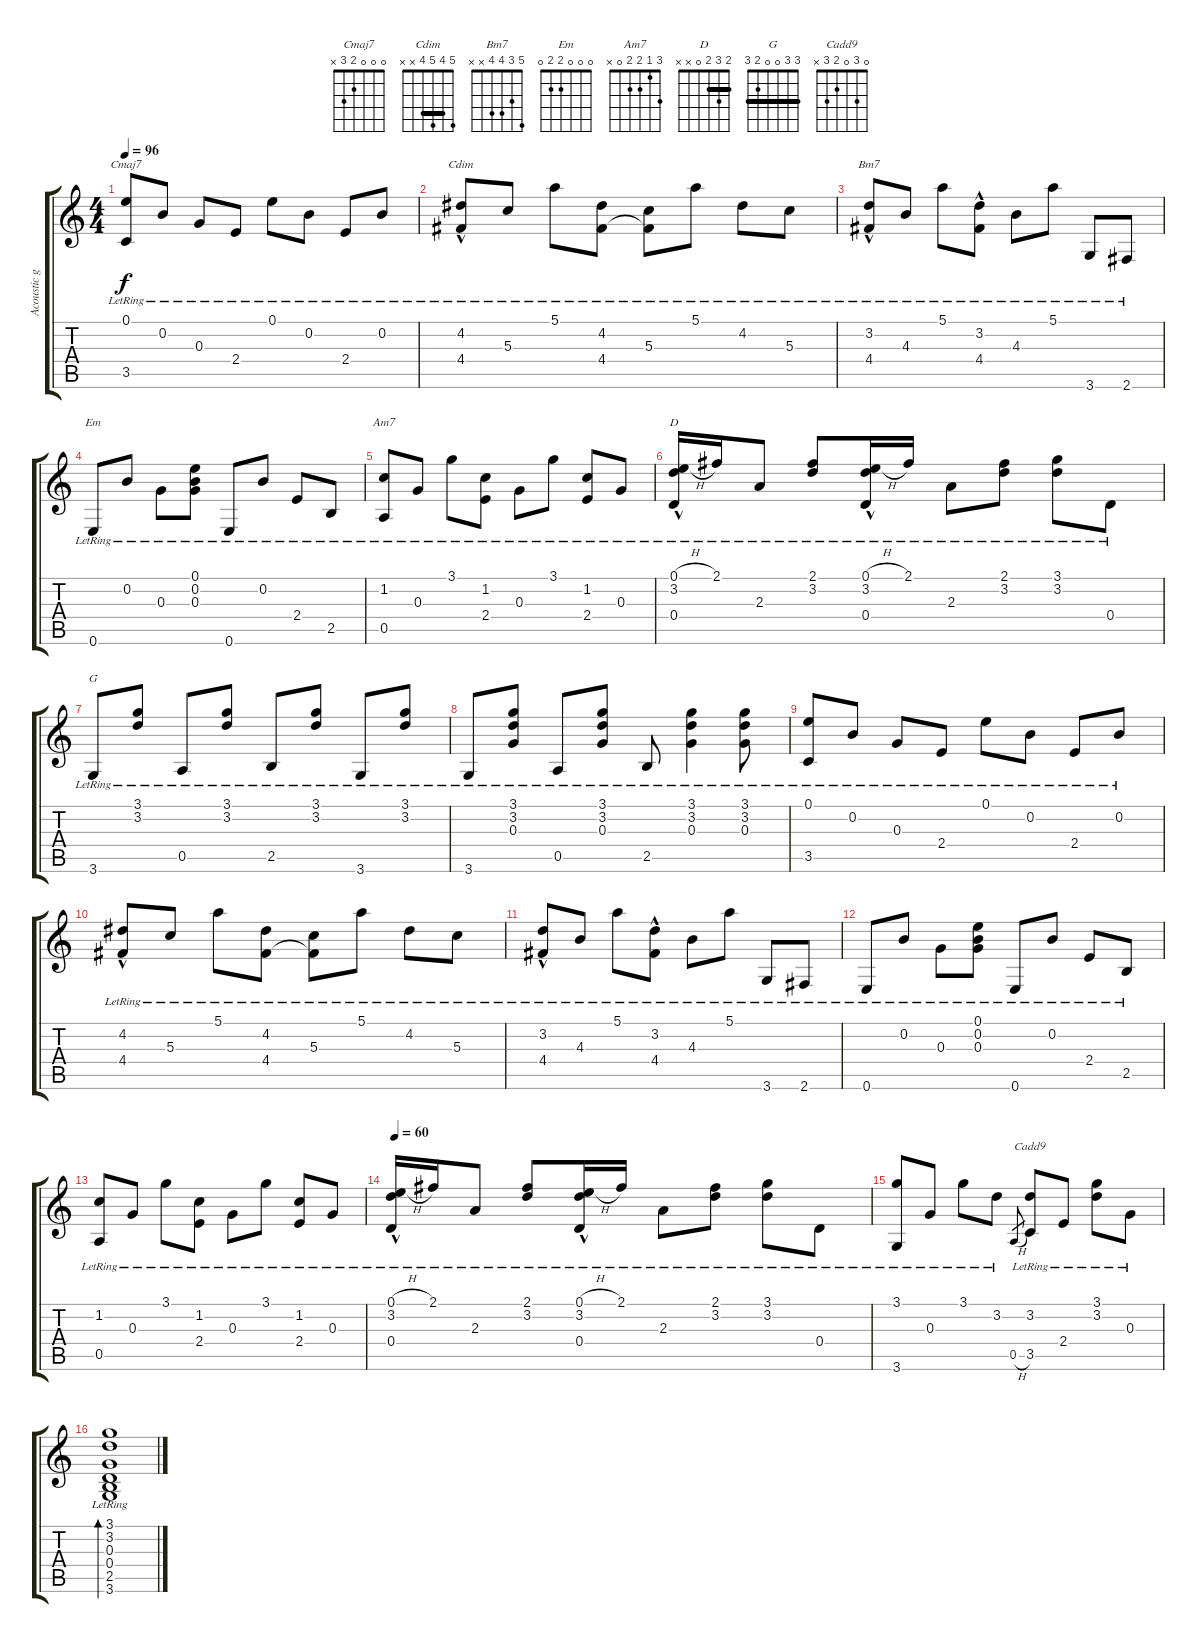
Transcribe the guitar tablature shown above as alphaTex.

\track ("Acoustic guitar" "Acoustic g") {instrument acousticguitarsteel}
\staff {score tabs}
\tuning (E4 B3 G3 D3 A2 E2) {hide}
\chord ("Cmaj7" 0 0 0 2 3 x)
\chord ("Cdim" 5 4 5 4 x x) {barre 4}
\chord ("Bm7" 5 3 4 4 x x)
\chord ("Em" 0 0 0 2 2 0)
\chord ("Am7" 3 1 2 2 0 x)
\chord ("D" 2 3 2 0 x x) {barre 2}
\chord ("G" 3 3 0 0 2 3) {barre 3}
\chord ("Cadd9" 0 3 0 2 3 x)
\ts (4 4)
\tempo 96
\clef g2
\ks c
(0.1{lr} 3.5{lr}).8{ch "Cmaj7" dy f} 0.2{lr}.8 0.3{lr}.8 2.4{lr}.8 0.1{lr}.8 0.2{lr}.8 2.4{lr}.8 0.2{lr}.8 |
(4.2{lr} 4.4{hac lr}).8{ch "Cdim"} 5.3{lr}.8 5.1{lr}.8 (4.2{lr} 4.4{lr}).8 (5.3{lr} 4.4{t}).8 5.1{lr}.8 4.2{lr}.8 5.3{lr}.8 |
(3.2{lr} 4.4{hac lr}).8{ch "Bm7"} 4.3{lr}.8 5.1{lr}.8 (3.2{lr} 4.4{hac lr}).8 4.3{lr}.8 5.1{lr}.8 3.6{lr}.8 2.6{lr}.8 |
0.6{lr}.8{ch "Em"} 0.2{lr}.8 0.3{lr}.8 (0.1{lr} 0.2{lr} 0.3{lr}).8 0.6{lr}.8 0.2{lr}.8 2.4{lr}.8 2.5{lr}.8 |
(1.2{lr} 0.5{lr}).8{ch "Am7"} 0.3{lr}.8 3.1{lr}.8 (1.2{lr} 2.4{lr}).8 0.3{lr}.8 3.1{lr}.8 (1.2{lr} 2.4{lr}).8 0.3{lr}.8 |
(0.1{h} 3.2{lr} 0.4{hac lr}).16{ch "D"} 2.1{lr}.16 2.3{lr}.8 (2.1{lr} 3.2{lr}).8 (0.1{h} 3.2{lr} 0.4{hac lr}).16 2.1{lr}.16 2.3{lr}.8 (2.1{lr} 3.2{lr}).8 (3.1{lr} 3.2{lr}).8 0.4{lr}.8 |
3.6{lr}.8{ch "G"} (3.1{lr} 3.2{lr}).8 0.5{lr}.8 (3.1{lr} 3.2{lr}).8 2.5{lr}.8 (3.1{lr} 3.2{lr}).8 3.6{lr}.8 (3.1{lr} 3.2{lr}).8 |
3.6{lr}.8 (3.1{lr} 3.2{lr} 0.3{lr}).8 0.5{lr}.8 (3.1{lr} 3.2{lr} 0.3{lr}).8 2.5{lr}.8 (3.1{lr} 3.2{lr} 0.3{lr}).4 (3.1{lr} 3.2{lr} 0.3{lr}).8 |
(0.1{lr} 3.5{lr}).8 0.2{lr}.8 0.3{lr}.8 2.4{lr}.8 0.1{lr}.8 0.2{lr}.8 2.4{lr}.8 0.2{lr}.8 |
(4.2{lr} 4.4{hac lr}).8 5.3{lr}.8 5.1{lr}.8 (4.2{lr} 4.4{lr}).8 (5.3{lr} 4.4{t}).8 5.1{lr}.8 4.2{lr}.8 5.3{lr}.8 |
(3.2{lr} 4.4{hac lr}).8 4.3{lr}.8 5.1{lr}.8 (3.2{lr} 4.4{hac lr}).8 4.3{lr}.8 5.1{lr}.8 3.6{lr}.8 2.6{lr}.8 |
0.6{lr}.8 0.2{lr}.8 0.3{lr}.8 (0.1{lr} 0.2{lr} 0.3{lr}).8 0.6{lr}.8 0.2{lr}.8 2.4{lr}.8 2.5{lr}.8 |
(1.2{lr} 0.5{lr}).8 0.3{lr}.8 3.1{lr}.8 (1.2{lr} 2.4{lr}).8 0.3{lr}.8 3.1{lr}.8 (1.2{lr} 2.4{lr}).8 0.3{lr}.8 |
\tempo 60
(0.1{h} 3.2{lr} 0.4{hac lr}).16 2.1{lr}.16 2.3{lr}.8 (2.1{lr} 3.2{lr}).8 (0.1{h} 3.2{lr} 0.4{hac lr}).16 2.1{lr}.16 2.3{lr}.8 (2.1{lr} 3.2{lr}).8 (3.1{lr} 3.2{lr}).8 0.4{lr}.8 |
(3.1{lr} 3.6{lr}).8 0.3{lr}.8 3.1{lr}.8 3.2{lr}.8 0.5{h}.8{gr} (3.2{lr} 3.5{lr}).8{ch "Cadd9"} 2.4{lr}.8 (3.1{lr} 3.2{lr}).8 0.3{lr}.8 |
(3.1{lr} 3.2{lr} 0.3{lr} 0.4{lr} 2.5{lr} 3.6{lr}).1{bd 120}
